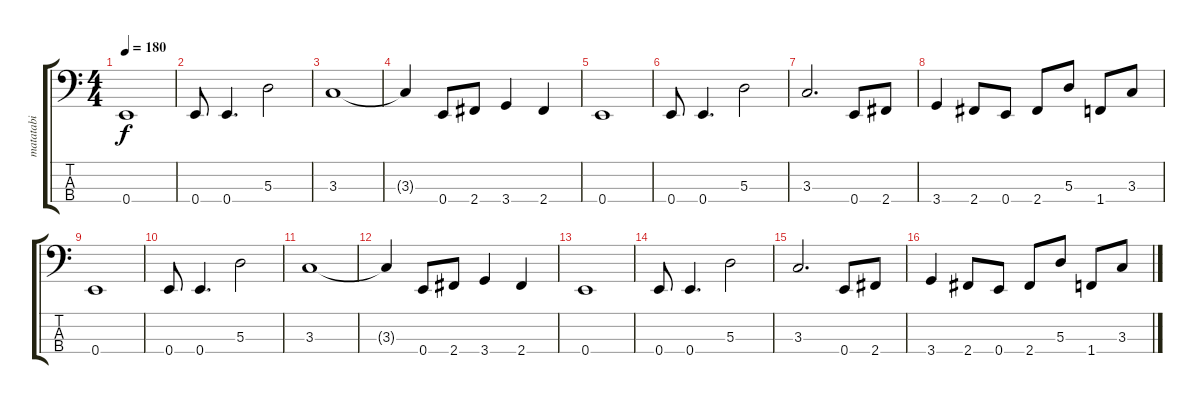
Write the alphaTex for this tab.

\track ("matatabi" "matatabi") {instrument electricbasspick}
\staff {score tabs}
\tuning (G2 D2 A1 E1) {hide}
\ts (4 4)
\tempo 180
\clef f4
\ks c
0.4.1{dy f} |
0.4.8 0.4.4{d} 5.3.2 |
3.3.1 |
3.3{t}.4 0.4.8 2.4.8 3.4.4 2.4.4 |
0.4.1 |
0.4.8 0.4.4{d} 5.3.2 |
3.3.2{d} 0.4.8 2.4.8 |
3.4.4 2.4.8 0.4.8 2.4.8 5.3.8 1.4.8 3.3.8 |
0.4.1 |
0.4.8 0.4.4{d} 5.3.2 |
3.3.1 |
3.3{t}.4 0.4.8 2.4.8 3.4.4 2.4.4 |
0.4.1 |
0.4.8 0.4.4{d} 5.3.2 |
3.3.2{d} 0.4.8 2.4.8 |
3.4.4 2.4.8 0.4.8 2.4.8 5.3.8 1.4.8 3.3.8
